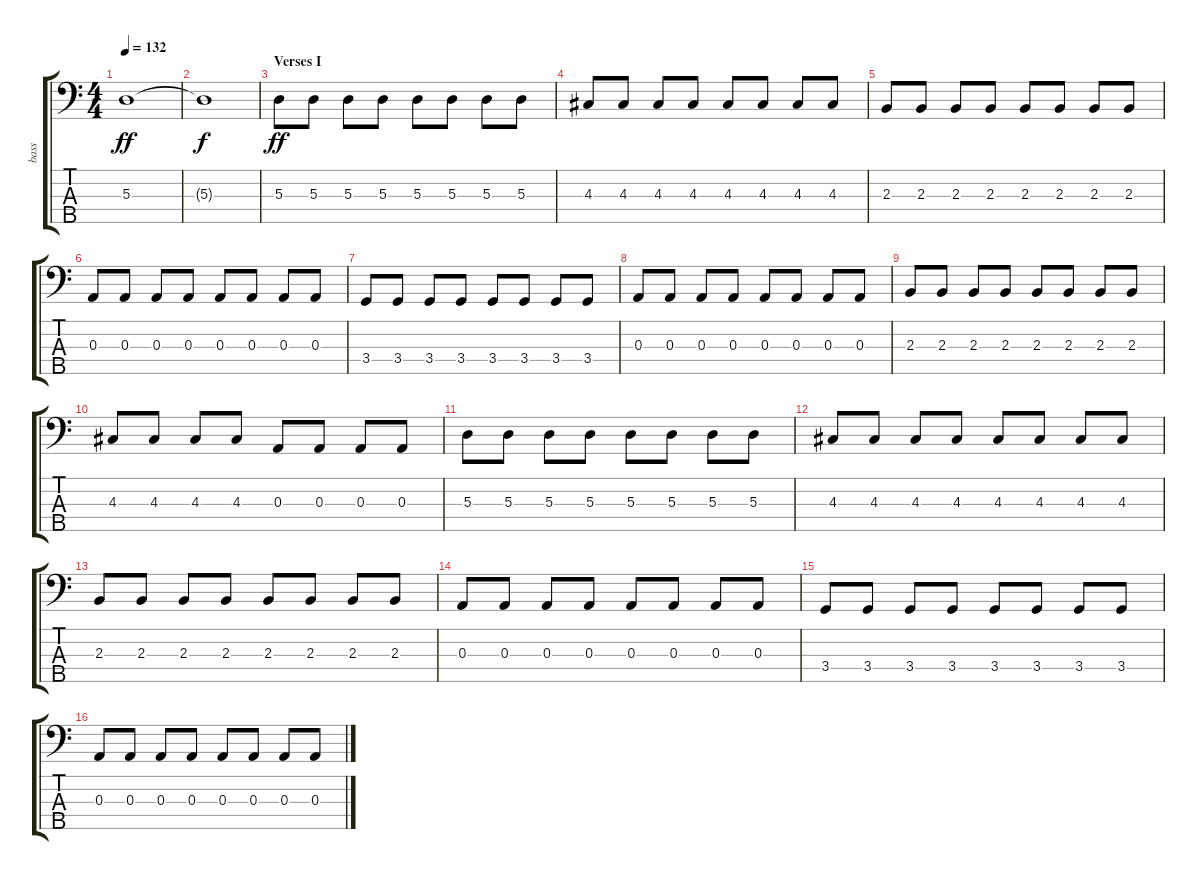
\track ("bass" "bass") {instrument synthbass2}
\staff {score tabs}
\tuning (G2 D2 A1 E1 B0) {hide}
\ts (4 4)
\tempo 132
\clef f4
\ks c
5.3.1{dy ff} |
5.3{t}.1{dy f} |
\section ("" "Verses I")
5.3.8{dy ff} 5.3.8 5.3.8 5.3.8 5.3.8 5.3.8 5.3.8 5.3.8 |
4.3.8 4.3.8 4.3.8 4.3.8 4.3.8 4.3.8 4.3.8 4.3.8 |
2.3.8 2.3.8 2.3.8 2.3.8 2.3.8 2.3.8 2.3.8 2.3.8 |
0.3.8 0.3.8 0.3.8 0.3.8 0.3.8 0.3.8 0.3.8 0.3.8 |
3.4.8 3.4.8 3.4.8 3.4.8 3.4.8 3.4.8 3.4.8 3.4.8 |
0.3.8 0.3.8 0.3.8 0.3.8 0.3.8 0.3.8 0.3.8 0.3.8 |
2.3.8 2.3.8 2.3.8 2.3.8 2.3.8 2.3.8 2.3.8 2.3.8 |
4.3.8 4.3.8 4.3.8 4.3.8 0.3.8 0.3.8 0.3.8 0.3.8 |
5.3.8 5.3.8 5.3.8 5.3.8 5.3.8 5.3.8 5.3.8 5.3.8 |
4.3.8 4.3.8 4.3.8 4.3.8 4.3.8 4.3.8 4.3.8 4.3.8 |
2.3.8 2.3.8 2.3.8 2.3.8 2.3.8 2.3.8 2.3.8 2.3.8 |
0.3.8 0.3.8 0.3.8 0.3.8 0.3.8 0.3.8 0.3.8 0.3.8 |
3.4.8 3.4.8 3.4.8 3.4.8 3.4.8 3.4.8 3.4.8 3.4.8 |
0.3.8 0.3.8 0.3.8 0.3.8 0.3.8 0.3.8 0.3.8 0.3.8
